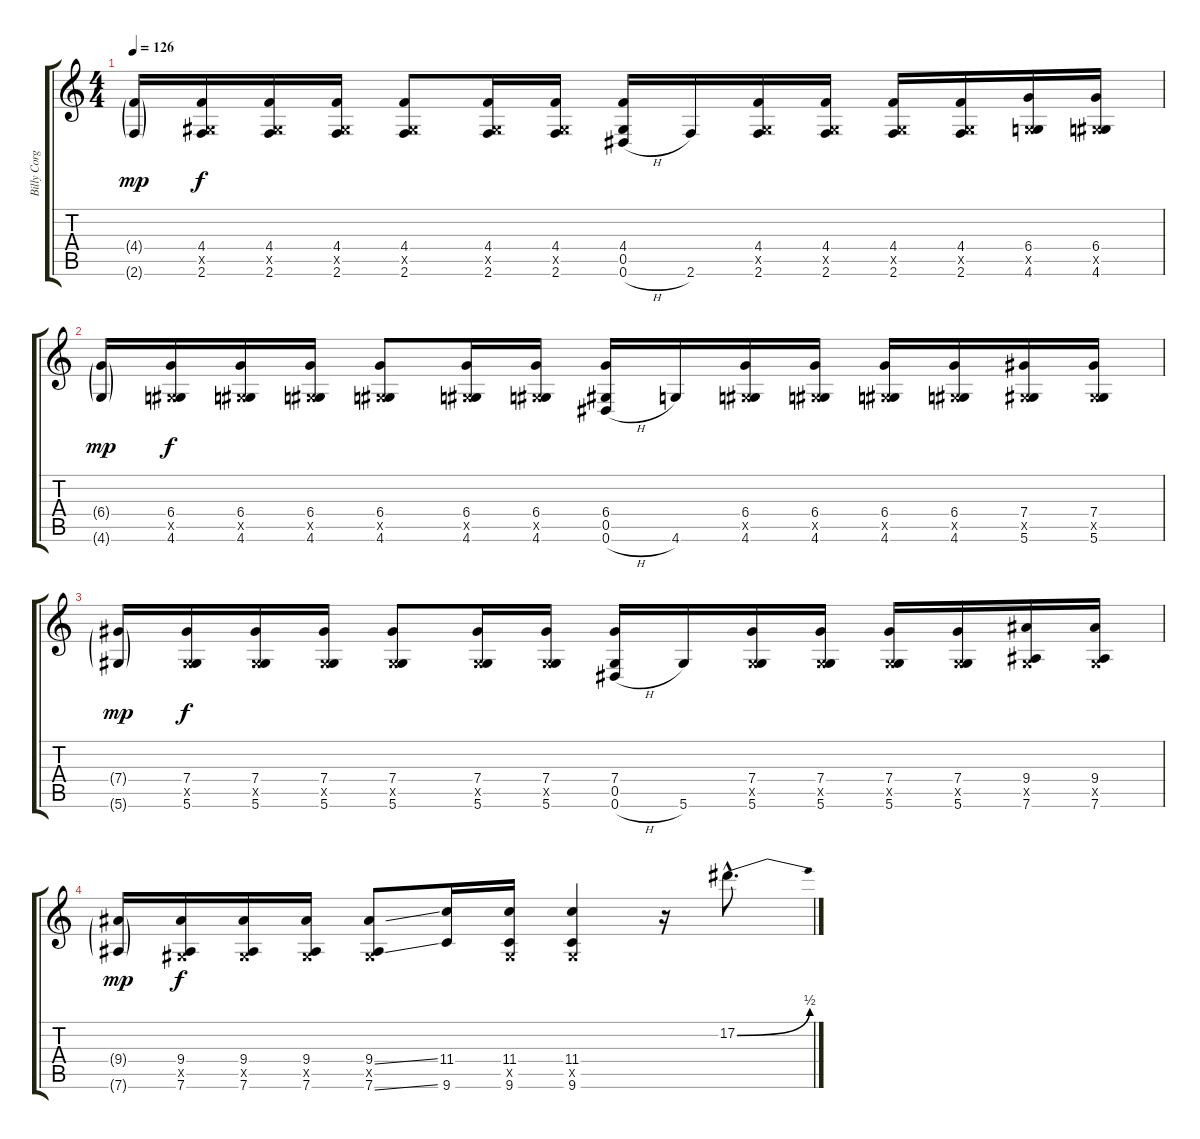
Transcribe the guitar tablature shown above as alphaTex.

\track ("Billy Corgan" "Billy Corg") {instrument overdrivenguitar}
\staff {score tabs}
\tuning (Eb4 Bb3 Gb3 Db3 Ab2 Eb2) {hide}
\ts (4 4)
\tempo 126
\clef g2
\ks c
(4.4{g} 2.6{g}).16{dy mp} (4.4 0.5{x} 2.6).16{dy f} (4.4 0.5{x} 2.6).16 (4.4 0.5{x} 2.6).16 (4.4 0.5{x} 2.6).8 (4.4 0.5{x} 2.6).16 (4.4 0.5{x} 2.6).16 (4.4 0.5 0.6{h}).16 2.6.16 (4.4 0.5{x} 2.6).16 (4.4 0.5{x} 2.6).16 (4.4 0.5{x} 2.6).16 (4.4 0.5{x} 2.6).16 (6.4 0.5{x} 4.6).16 (6.4 0.5{x} 4.6).16 |
(6.4{g} 4.6{g}).16{dy mp} (6.4 0.5{x} 4.6).16{dy f} (6.4 0.5{x} 4.6).16 (6.4 0.5{x} 4.6).16 (6.4 0.5{x} 4.6).8 (6.4 0.5{x} 4.6).16 (6.4 0.5{x} 4.6).16 (6.4 0.5 0.6{h}).16 4.6.16 (6.4 0.5{x} 4.6).16 (6.4 0.5{x} 4.6).16 (6.4 0.5{x} 4.6).16 (6.4 0.5{x} 4.6).16 (7.4 0.5{x} 5.6).16 (7.4 0.5{x} 5.6).16 |
(7.4{g} 5.6{g}).16{dy mp} (7.4 0.5{x} 5.6).16{dy f} (7.4 0.5{x} 5.6).16 (7.4 0.5{x} 5.6).16 (7.4 0.5{x} 5.6).8 (7.4 0.5{x} 5.6).16 (7.4 0.5{x} 5.6).16 (7.4 0.5 0.6{h}).16 5.6.16 (7.4 0.5{x} 5.6).16 (7.4 0.5{x} 5.6).16 (7.4 0.5{x} 5.6).16 (7.4 0.5{x} 5.6).16 (9.4 0.5{x} 7.6).16 (9.4 0.5{x} 7.6).16 |
(9.4{g} 7.6{g}).16{dy mp} (9.4 0.5{x} 7.6).16{dy f} (9.4 0.5{x} 7.6).16 (9.4 0.5{x} 7.6).16 (9.4{ss} 0.5{x} 7.6{ss}).8 (11.4 9.6).16 (11.4 0.5{x} 9.6).16 (11.4 0.5{x} 9.6).4 r.16 17.2{be (bend 0 0 60 2) hac}.8{d}
